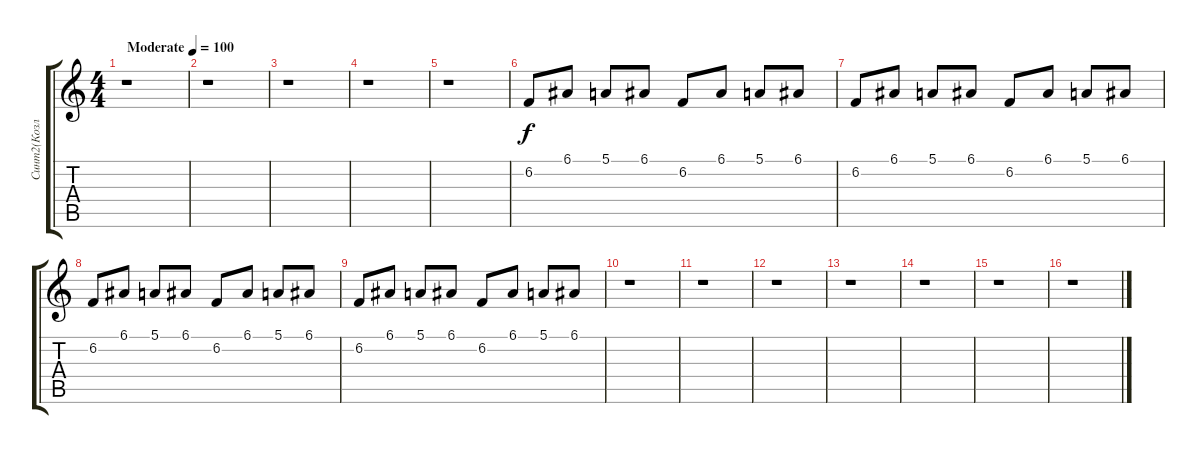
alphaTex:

\track ("Синт2(Козлов)" "Синт2(Козл") {instrument recorder}
\staff {score tabs}
\tuning (E4 B3 G3 D3 A2 E2) {hide}
\ts (4 4)
\tempo (100 "Moderate")
\clef g2
\ks c
r.1{dy f instrument recorder} |
r.1 |
r.1 |
r.1 |
r.1 |
6.2.8 6.1.8 5.1.8 6.1.8 6.2.8 6.1.8 5.1.8 6.1.8 |
6.2.8 6.1.8 5.1.8 6.1.8 6.2.8 6.1.8 5.1.8 6.1.8 |
6.2.8 6.1.8 5.1.8 6.1.8 6.2.8 6.1.8 5.1.8 6.1.8 |
6.2.8 6.1.8 5.1.8 6.1.8 6.2.8 6.1.8 5.1.8 6.1.8 |
r.1 |
r.1 |
r.1 |
r.1 |
r.1 |
r.1 |
r.1
